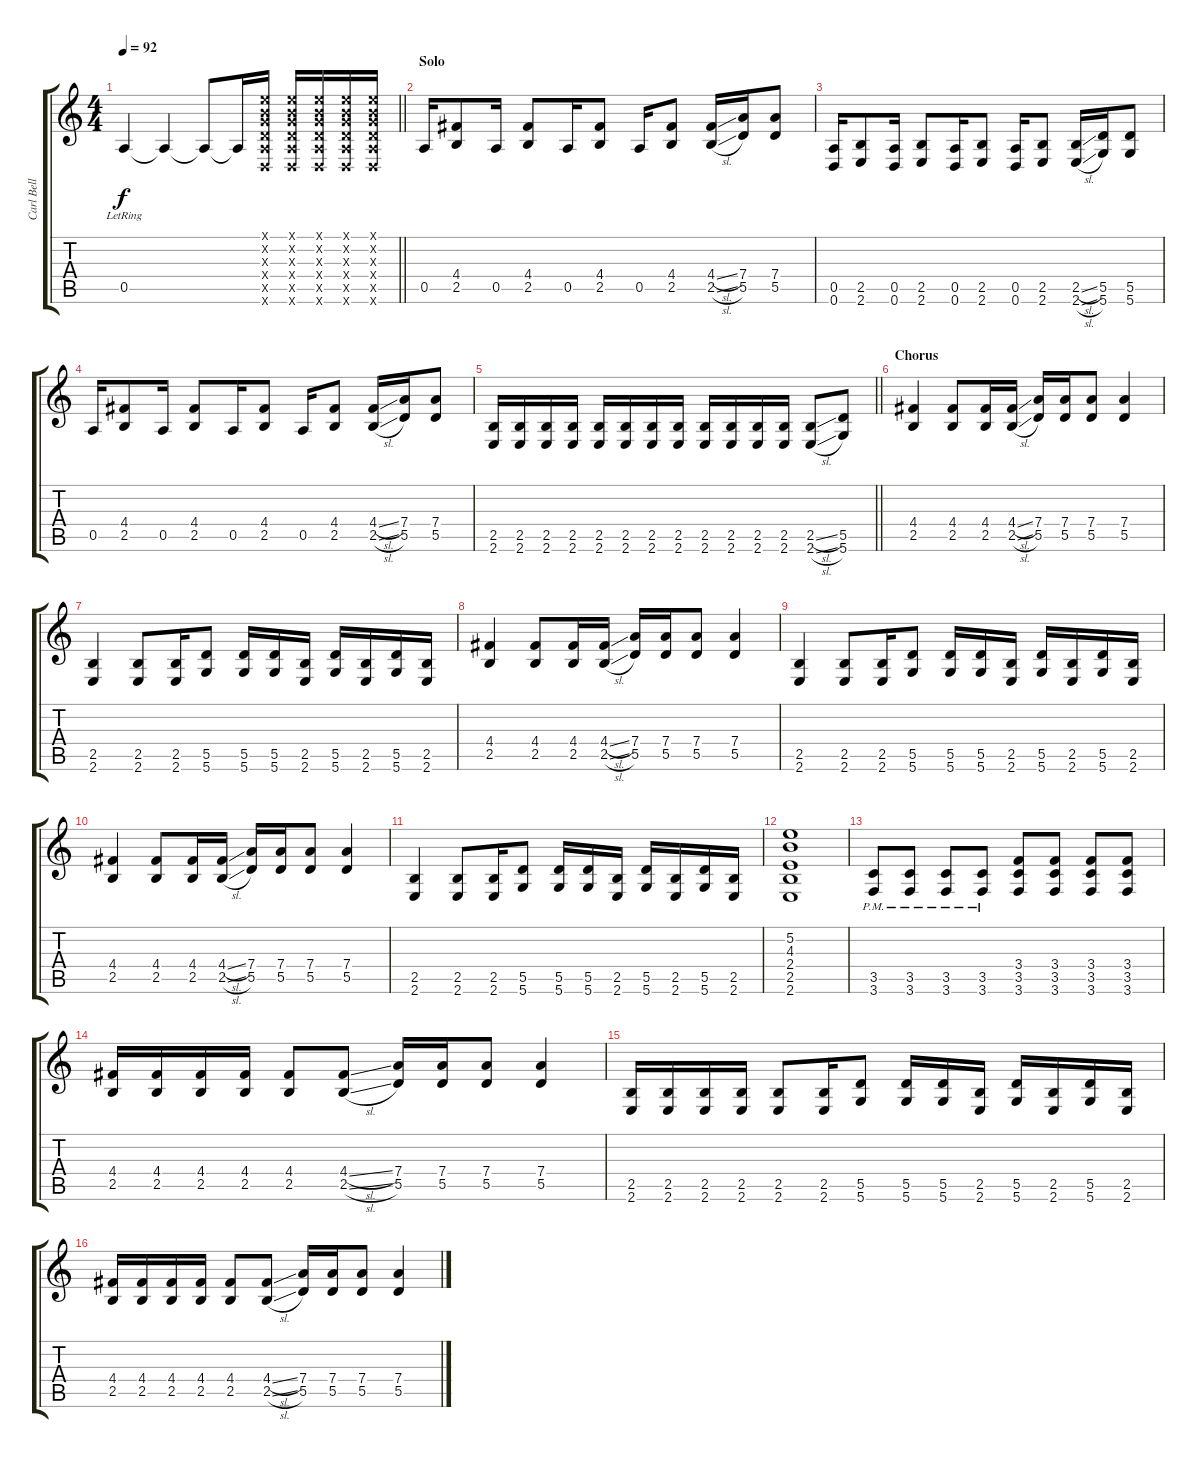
\track ("Carl Bell (Rhythm Guitar)" "Carl Bell ") {instrument distortionguitar}
\staff {score tabs}
\tuning (E4 B3 G3 D3 A2 D2) {hide}
\ts (4 4)
\tempo 92
\clef g2
\barLineRight lightlight
\ks c
0.5{lr}.4{dy f} 0.5{t}.4 0.5{t}.8 0.5{t}.16 (0.1{x} 0.2{x} 0.3{x} 0.4{x} 0.5{x} 0.6{x}).16{volume 16 instrument distortionguitar} (0.1{x} 0.2{x} 0.3{x} 0.4{x} 0.5{x} 0.6{x}).16 (0.1{x} 0.2{x} 0.3{x} 0.4{x} 0.5{x} 0.6{x}).16 (0.1{x} 0.2{x} 0.3{x} 0.4{x} 0.5{x} 0.6{x}).16 (0.1{x} 0.2{x} 0.3{x} 0.4{x} 0.5{x} 0.6{x}).16 |
\section ("" "Solo")
0.5.16 (4.4 2.5).8 0.5.16 (4.4 2.5).8 0.5.16 (4.4 2.5).8 0.5.16 (4.4 2.5).8 (4.4{sl} 2.5{sl}).16 (7.4 5.5).16 (7.4 5.5).8 |
(0.5 0.6).16 (2.5 2.6).8 (0.5 0.6).16 (2.5 2.6).8 (0.5 0.6).16 (2.5 2.6).8 (0.5 0.6).16 (2.5 2.6).8 (2.5{sl} 2.6{sl}).16 (5.5 5.6).16 (5.5 5.6).8 |
0.5.16 (4.4 2.5).8 0.5.16 (4.4 2.5).8 0.5.16 (4.4 2.5).8 0.5.16 (4.4 2.5).8 (4.4{sl} 2.5{sl}).16 (7.4 5.5).16 (7.4 5.5).8 |
\barLineRight lightlight
(2.5 2.6).16 (2.5 2.6).16 (2.5 2.6).16 (2.5 2.6).16 (2.5 2.6).16 (2.5 2.6).16 (2.5 2.6).16 (2.5 2.6).16 (2.5 2.6).16 (2.5 2.6).16 (2.5 2.6).16 (2.5 2.6).16 (2.5{sl} 2.6{sl}).8 (5.5 5.6).8 |
\section ("" "Chorus")
(4.4 2.5).4 (4.4 2.5).8 (4.4 2.5).16 (4.4{sl} 2.5{sl}).16 (7.4 5.5).16 (7.4 5.5).16 (7.4 5.5).8 (7.4 5.5).4 |
(2.5 2.6).4 (2.5 2.6).8 (2.5 2.6).16 (5.5 5.6).8 (5.5 5.6).16 (5.5 5.6).16 (2.5 2.6).16 (5.5 5.6).16 (2.5 2.6).16 (5.5 5.6).16 (2.5 2.6).16 |
(4.4 2.5).4 (4.4 2.5).8 (4.4 2.5).16 (4.4{sl} 2.5{sl}).16 (7.4 5.5).16 (7.4 5.5).16 (7.4 5.5).8 (7.4 5.5).4 |
(2.5 2.6).4 (2.5 2.6).8 (2.5 2.6).16 (5.5 5.6).8 (5.5 5.6).16 (5.5 5.6).16 (2.5 2.6).16 (5.5 5.6).16 (2.5 2.6).16 (5.5 5.6).16 (2.5 2.6).16 |
(4.4 2.5).4 (4.4 2.5).8 (4.4 2.5).16 (4.4{sl} 2.5{sl}).16 (7.4 5.5).16 (7.4 5.5).16 (7.4 5.5).8 (7.4 5.5).4 |
(2.5 2.6).4 (2.5 2.6).8 (2.5 2.6).16 (5.5 5.6).8 (5.5 5.6).16 (5.5 5.6).16 (2.5 2.6).16 (5.5 5.6).16 (2.5 2.6).16 (5.5 5.6).16 (2.5 2.6).16 |
(5.2 4.3 2.4 2.5 2.6).1 |
(3.5{pm} 3.6{pm}).8 (3.5{pm} 3.6{pm}).8 (3.5{pm} 3.6{pm}).8 (3.5{pm} 3.6{pm}).8 (3.4 3.5 3.6).8 (3.4 3.5 3.6).8 (3.4 3.5 3.6).8 (3.4 3.5 3.6).8 |
(4.4 2.5).16 (4.4 2.5).16 (4.4 2.5).16 (4.4 2.5).16 (4.4 2.5).8 (4.4{sl} 2.5{sl}).8 (7.4 5.5).16 (7.4 5.5).16 (7.4 5.5).8 (7.4 5.5).4 |
(2.5 2.6).16 (2.5 2.6).16 (2.5 2.6).16 (2.5 2.6).16 (2.5 2.6).8 (2.5 2.6).16 (5.5 5.6).8 (5.5 5.6).16 (5.5 5.6).16 (2.5 2.6).16 (5.5 5.6).16 (2.5 2.6).16 (5.5 5.6).16 (2.5 2.6).16 |
(4.4 2.5).16 (4.4 2.5).16 (4.4 2.5).16 (4.4 2.5).16 (4.4 2.5).8 (4.4{sl} 2.5{sl}).8 (7.4 5.5).16 (7.4 5.5).16 (7.4 5.5).8 (7.4 5.5).4
